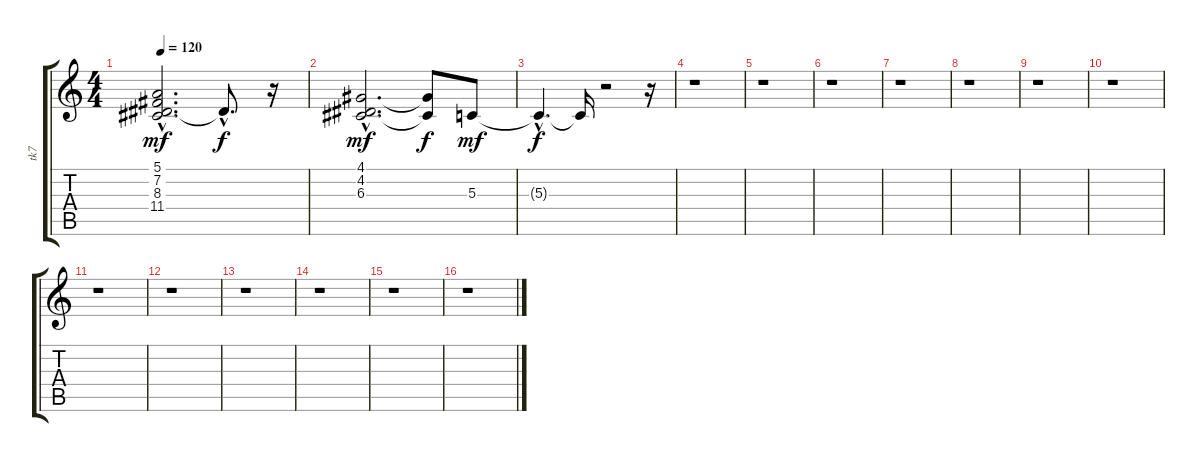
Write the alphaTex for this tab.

\track ("tk7" "tk7") {instrument synthstrings1}
\staff {score tabs}
\tuning (E4 B3 G3 D3 A2 E2) {hide}
\ts (4 4)
\tempo 120
\clef g2
\ks c
(5.1 7.2 8.3{hac} 11.4).2{d dy mf} 8.3{hac t}.8{d dy f} r.16 |
(4.1{hac} 4.2{hac} 6.3{hac}).2{d dy mf} (4.1{t} 6.3{t}).8{dy f} 5.3.8{dy mf} |
5.3{hac t}.4{d dy f} 5.3{t}.16 r.2 r.16 |
r.1 |
r.1 |
r.1 |
r.1 |
r.1 |
r.1 |
r.1 |
r.1 |
r.1 |
r.1 |
r.1 |
r.1 |
r.1
